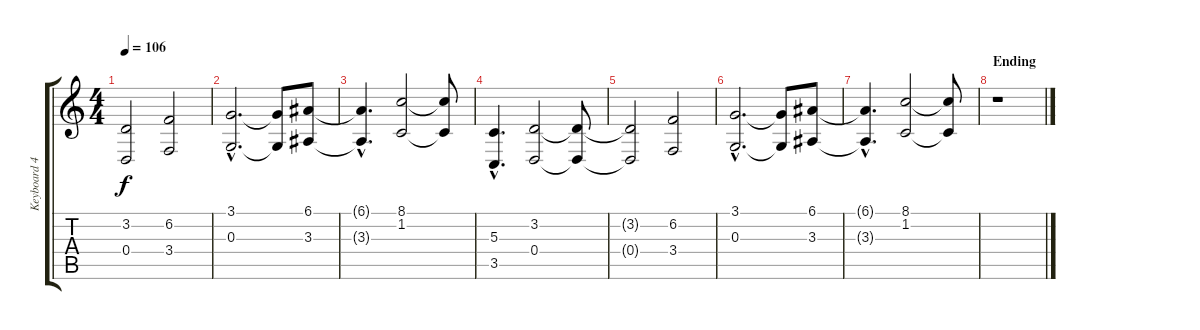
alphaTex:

\track ("Keyboard 4" "Keyboard 4") {instrument drawbarorgan}
\staff {score tabs}
\tuning (E4 B3 G3 D3 A2 E2) {hide}
\ts (4 4)
\tempo 106
\clef g2
\ks c
(3.2{t} 0.4{t}).2{dy f} (6.2 3.4).2 |
(3.1{hac} 0.3{hac}).2{d} (3.1{t} 0.3{t}).8 (6.1 3.3).8 |
(6.1{hac t} 3.3{hac t}).4{d} (8.1 1.2).2 (8.1{t} 1.2{t}).8 |
(5.3{hac} 3.5{hac}).4{d} (3.2 0.4).2 (3.2{t} 0.4{t}).8 |
(3.2{t} 0.4{t}).2 (6.2 3.4).2 |
(3.1{hac} 0.3{hac}).2{d} (3.1{t} 0.3{t}).8 (6.1 3.3).8 |
(6.1{hac t} 3.3{hac t}).4{d} (8.1 1.2).2 (8.1{t} 1.2{t}).8 |
\section ("" "Ending")
r.1
